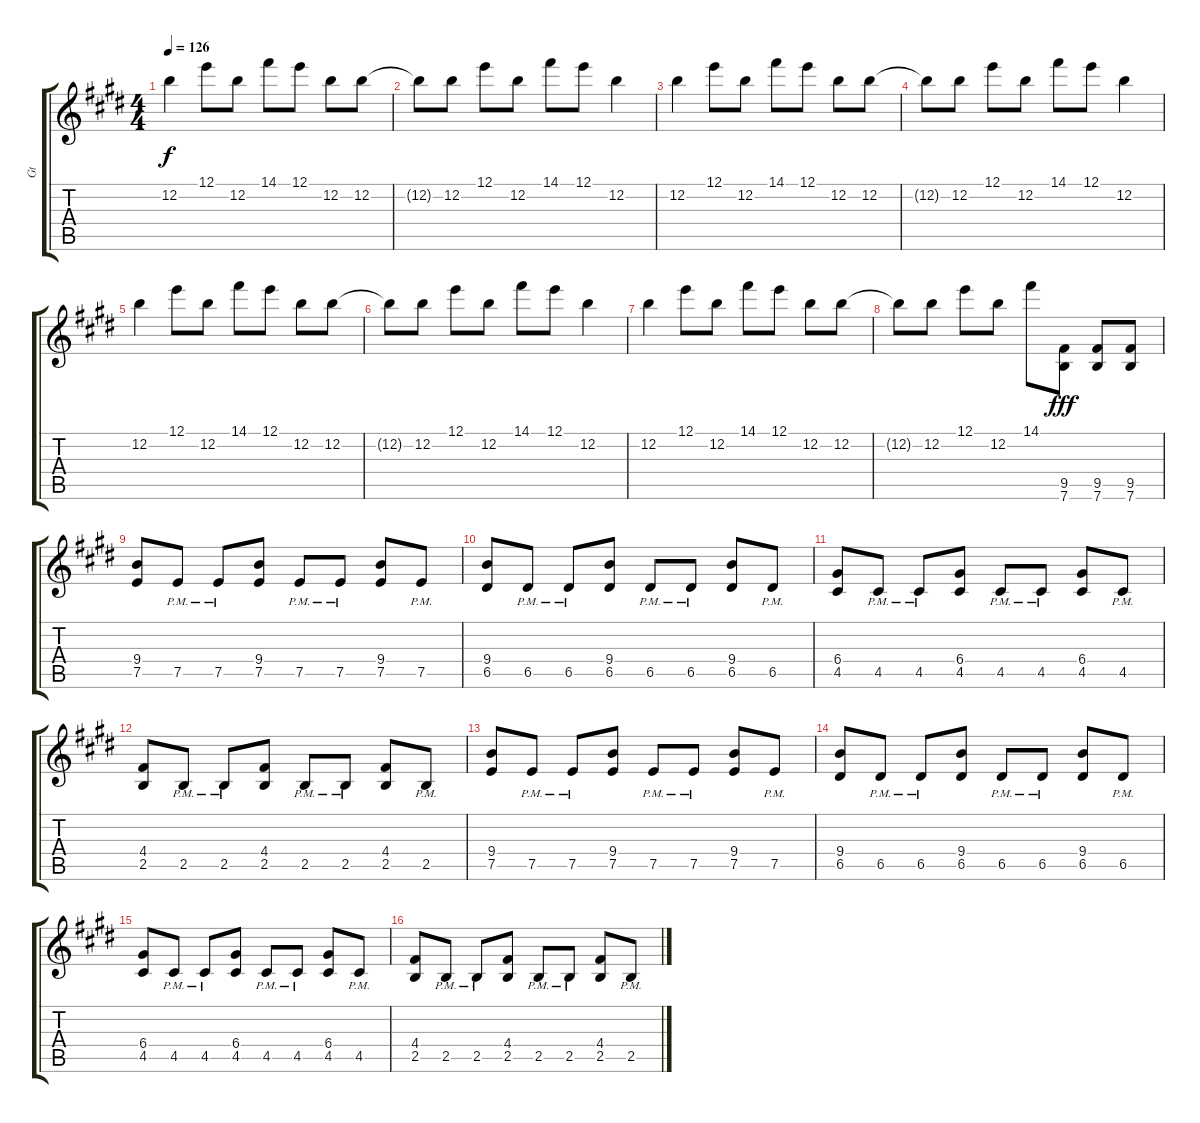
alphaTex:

\track ("Gt" "Gt") {instrument electricguitarclean}
\staff {score tabs}
\tuning (E4 B3 G3 D3 A2 E2) {hide}
\ts (4 4)
\tempo 126
\clef g2
\ks e
12.2.4{dy f} 12.1.8 12.2.8 14.1.8 12.1.8 12.2.8 12.2.8 |
12.2{t}.8 12.2.8 12.1.8 12.2.8 14.1.8 12.1.8 12.2.4 |
12.2.4 12.1.8 12.2.8 14.1.8 12.1.8 12.2.8 12.2.8 |
12.2{t}.8 12.2.8 12.1.8 12.2.8 14.1.8 12.1.8 12.2.4 |
12.2.4 12.1.8 12.2.8 14.1.8 12.1.8 12.2.8 12.2.8 |
12.2{t}.8 12.2.8 12.1.8 12.2.8 14.1.8 12.1.8 12.2.4 |
12.2.4 12.1.8 12.2.8 14.1.8 12.1.8 12.2.8 12.2.8 |
12.2{t}.8 12.2.8 12.1.8 12.2.8 14.1.8 (9.5 7.6).8{dy fff volume 16 instrument distortionguitar} (9.5 7.6).8 (9.5 7.6).8 |
(9.4 7.5).8 7.5{pm}.8 7.5{pm}.8 (9.4 7.5).8 7.5{pm}.8 7.5{pm}.8 (9.4 7.5).8 7.5{pm}.8 |
(9.4 6.5).8 6.5{pm}.8 6.5{pm}.8 (9.4 6.5).8 6.5{pm}.8 6.5{pm}.8 (9.4 6.5).8 6.5{pm}.8 |
(6.4 4.5).8 4.5{pm}.8 4.5{pm}.8 (6.4 4.5).8 4.5{pm}.8 4.5{pm}.8 (6.4 4.5).8 4.5{pm}.8 |
(4.4 2.5).8 2.5{pm}.8 2.5{pm}.8 (4.4 2.5).8 2.5{pm}.8 2.5{pm}.8 (4.4 2.5).8 2.5{pm}.8 |
(9.4 7.5).8 7.5{pm}.8 7.5{pm}.8 (9.4 7.5).8 7.5{pm}.8 7.5{pm}.8 (9.4 7.5).8 7.5{pm}.8 |
(9.4 6.5).8 6.5{pm}.8 6.5{pm}.8 (9.4 6.5).8 6.5{pm}.8 6.5{pm}.8 (9.4 6.5).8 6.5{pm}.8 |
(6.4 4.5).8 4.5{pm}.8 4.5{pm}.8 (6.4 4.5).8 4.5{pm}.8 4.5{pm}.8 (6.4 4.5).8 4.5{pm}.8 |
(4.4 2.5).8 2.5{pm}.8 2.5{pm}.8 (4.4 2.5).8 2.5{pm}.8 2.5{pm}.8 (4.4 2.5).8 2.5{pm}.8
